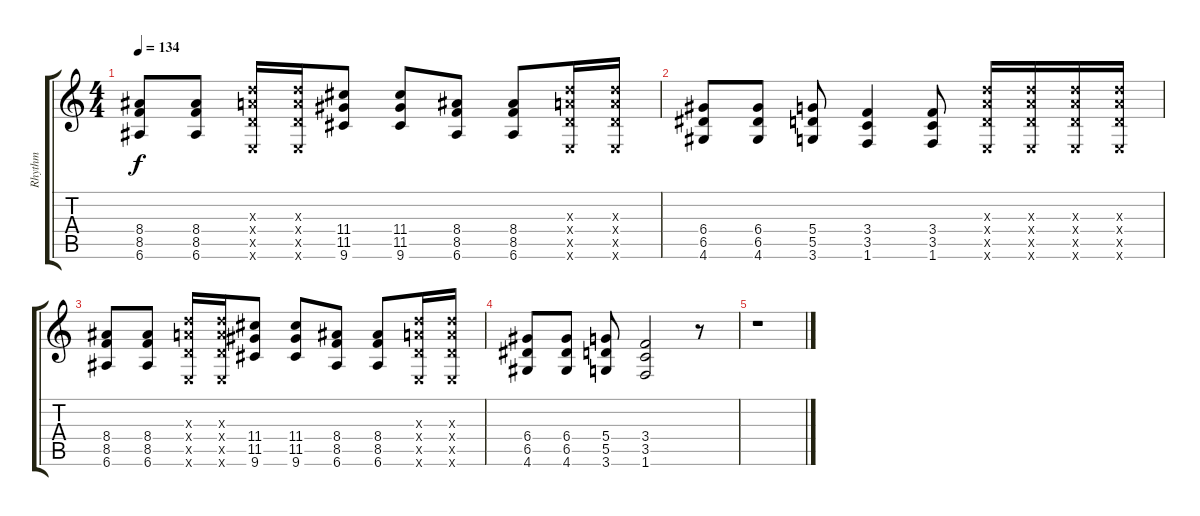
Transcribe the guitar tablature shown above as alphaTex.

\track ("Rhythm" "Rhythm") {instrument overdrivenguitar}
\staff {score tabs}
\tuning (E4 B3 G3 D3 A2 E2) {hide}
\ts (4 4)
\tempo 134
\clef g2
\ks c
(8.4 8.5 6.6).8{dy f} (8.4 8.5 6.6).8 (7.3{x} 7.4{x} 5.5{x} 0.6{x}).16 (7.3{x} 7.4{x} 5.5{x} 0.6{x}).16 (11.4 11.5 9.6).8 (11.4 11.5 9.6).8 (8.4 8.5 6.6).8 (8.4 8.5 6.6).8 (7.3{x} 7.4{x} 5.5{x} 0.6{x}).16 (7.3{x} 7.4{x} 5.5{x} 0.6{x}).16 |
(6.4 6.5 4.6).8 (6.4 6.5 4.6).8 (5.4 5.5 3.6).8 (3.4 3.5 1.6).4 (3.4 3.5 1.6).8 (7.3{x} 7.4{x} 5.5{x} 0.6{x}).16 (7.3{x} 7.4{x} 5.5{x} 0.6{x}).16 (7.3{x} 7.4{x} 5.5{x} 0.6{x}).16 (7.3{x} 7.4{x} 5.5{x} 0.6{x}).16 |
(8.4 8.5 6.6).8 (8.4 8.5 6.6).8 (7.3{x} 7.4{x} 5.5{x} 0.6{x}).16 (7.3{x} 7.4{x} 5.5{x} 0.6{x}).16 (11.4 11.5 9.6).8 (11.4 11.5 9.6).8 (8.4 8.5 6.6).8 (8.4 8.5 6.6).8 (7.3{x} 7.4{x} 5.5{x} 0.6{x}).16 (7.3{x} 7.4{x} 5.5{x} 0.6{x}).16 |
(6.4 6.5 4.6).8 (6.4 6.5 4.6).8 (5.4 5.5 3.6).8 (3.4 3.5 1.6).2 r.8 |
r.1
